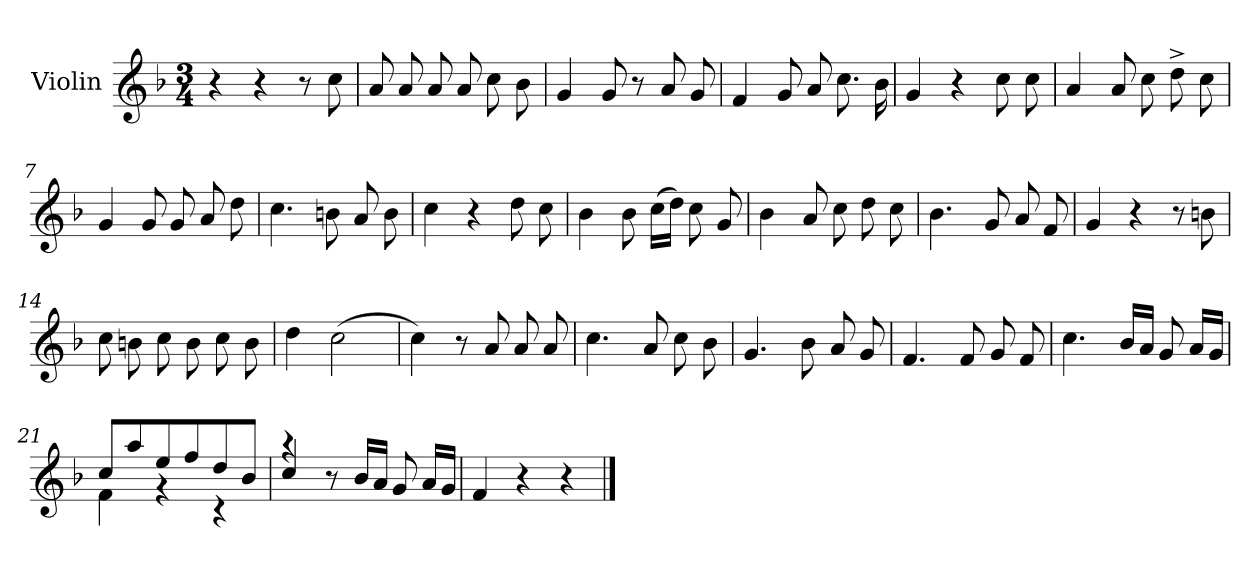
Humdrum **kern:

**kern	**dynam
*part1	*part1
*staff1	*staff1
*I"Violin	*
*I'Vln.	*
*clefG2	*
*k[b-]	*
*M3/4	*
=1	=1
!	!LO:DY:a
4r	Andantino
4r	.
8r	.
8cc\	.
=2	=2
8a/	.
8a/	.
8a/	.
8a/	.
8cc\	.
8b-\	.
=3	=3
4g/	.
8g/	.
8r	.
8a/	.
8g/	.
=4	=4
4f/	.
8g/	.
8a/	.
8.cc\	.
16b-\	.
=5	=5
4g/	.
4r	.
8cc\	.
8cc\	.
!!LO:LB:g=z
=6	=6
4a/	.
8a/	.
8cc\	.
8dd^\	.
8cc\	.
=7	=7
4g/	.
8g/	.
8g/	.
8a/	.
8dd\	.
=8	=8
4.cc\	.
8bn\	.
8a/	.
8b\	.
=9	=9
4cc\	.
4r	.
8dd\	.
8cc\	.
=10	=10
4b-\	.
8b-\	.
(>16ccLL	.
16ddJJ)	.
8cc\	.
8g/	.
=11	=11
4b-\	.
8a/	.
8cc\	.
8dd\	.
8cc\	.
!!LO:LB:g=z
=12	=12
4.b-\	.
8g/	.
8a/	.
8f/	.
=13	=13
4g/	.
4r	.
8r	.
8bn\	.
=14	=14
8cc\	.
8bn\	.
8cc\	.
8b\	.
8cc\	.
8b\	.
=15	=15
4dd\	.
(>2cc\	.
=16	=16
4cc\)	.
8r	.
8a/	.
8a/	.
8a/	.
=17	=17
4.cc\	.
8a/	.
8cc\	.
8b-\	.
=18	=18
4.g/	.
8b-\	.
8a/	.
8g/	.
!!LO:LB:g=z
=19	=19
4.f/	.
8f/	.
8g/	.
8f/	.
=20	=20
4.cc\	.
16b-LL	.
16aJJ	.
8g/	.
16aLL	.
16gJJ	.
=21	=21
*^	*
8ccL	4f\	.
8aa	.	.
8ee	4r	.
8ff	.	.
8dd	4r	.
8b-J	.	.
=22	=22	=22
4r	4cc/	.
8r	2ryy	.
16b-LL	.	.
16aJJ	.	.
8g/	.	.
16aLL	.	.
16gJJ	.	.
*v	*v	*
=23	=23
4f/	.
4r	.
4r	.
==	==
*-	*-
